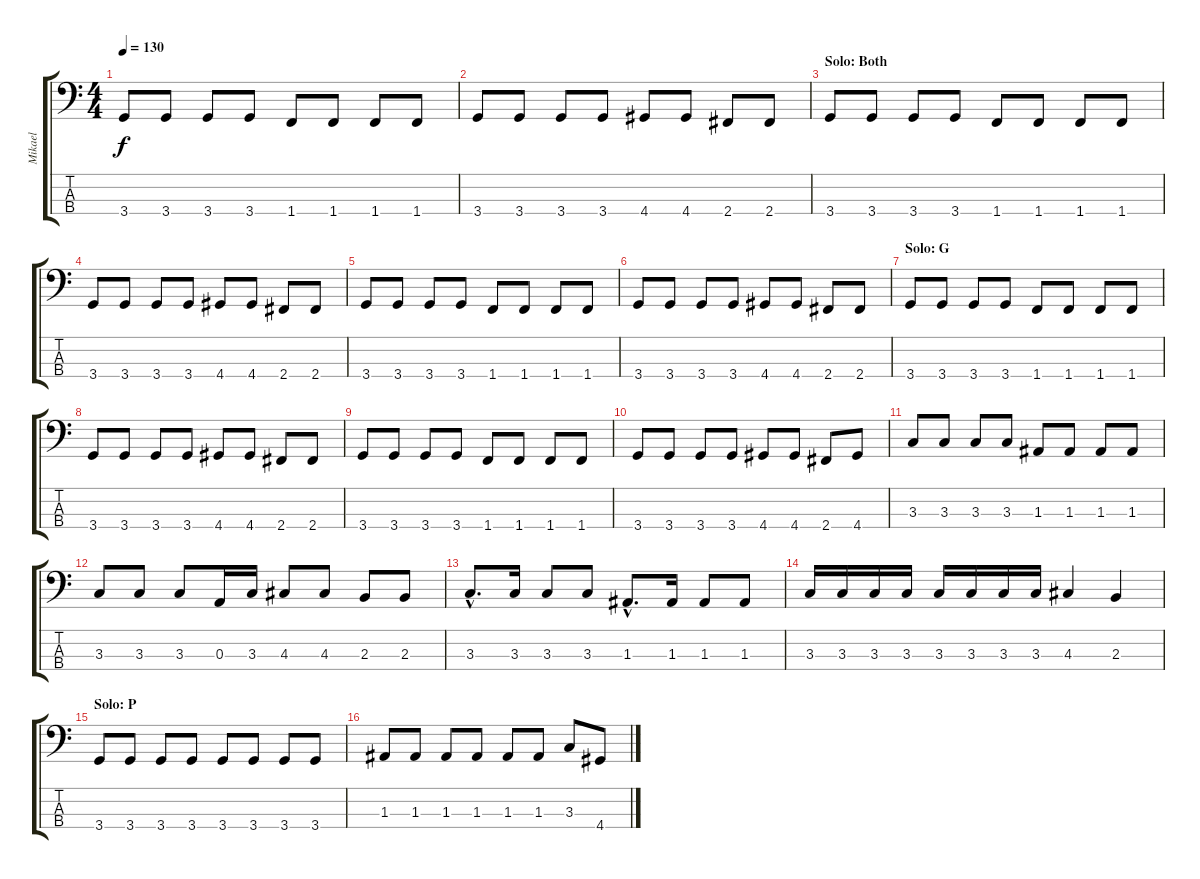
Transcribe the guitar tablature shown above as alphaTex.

\track ("Mikael" "Mikael") {instrument electricbasspick}
\staff {score tabs}
\tuning (G2 D2 A1 E1) {hide}
\ts (4 4)
\tempo 130
\clef f4
\ks c
3.4.8{dy f} 3.4.8 3.4.8 3.4.8 1.4.8 1.4.8 1.4.8 1.4.8 |
3.4.8 3.4.8 3.4.8 3.4.8 4.4.8 4.4.8 2.4.8 2.4.8 |
\section ("" "Solo: Both")
3.4.8 3.4.8 3.4.8 3.4.8 1.4.8 1.4.8 1.4.8 1.4.8 |
3.4.8 3.4.8 3.4.8 3.4.8 4.4.8 4.4.8 2.4.8 2.4.8 |
3.4.8 3.4.8 3.4.8 3.4.8 1.4.8 1.4.8 1.4.8 1.4.8 |
3.4.8 3.4.8 3.4.8 3.4.8 4.4.8 4.4.8 2.4.8 2.4.8 |
\section ("" "Solo: G")
3.4.8 3.4.8 3.4.8 3.4.8 1.4.8 1.4.8 1.4.8 1.4.8 |
3.4.8 3.4.8 3.4.8 3.4.8 4.4.8 4.4.8 2.4.8 2.4.8 |
3.4.8 3.4.8 3.4.8 3.4.8 1.4.8 1.4.8 1.4.8 1.4.8 |
3.4.8 3.4.8 3.4.8 3.4.8 4.4.8 4.4.8 2.4.8 4.4.8 |
3.3.8 3.3.8 3.3.8 3.3.8 1.3.8 1.3.8 1.3.8 1.3.8 |
3.3.8 3.3.8 3.3.8 0.3.16 3.3.16 4.3.8 4.3.8 2.3.8 2.3.8 |
3.3{hac}.8{d} 3.3.16 3.3.8 3.3.8 1.3{hac}.8{d} 1.3.16 1.3.8 1.3.8 |
3.3.16 3.3.16 3.3.16 3.3.16 3.3.16 3.3.16 3.3.16 3.3.16 4.3.4 2.3.4 |
\section ("" "Solo: P")
3.4.8 3.4.8 3.4.8 3.4.8 3.4.8 3.4.8 3.4.8 3.4.8 |
1.3.8 1.3.8 1.3.8 1.3.8 1.3.8 1.3.8 3.3.8 4.4.8
